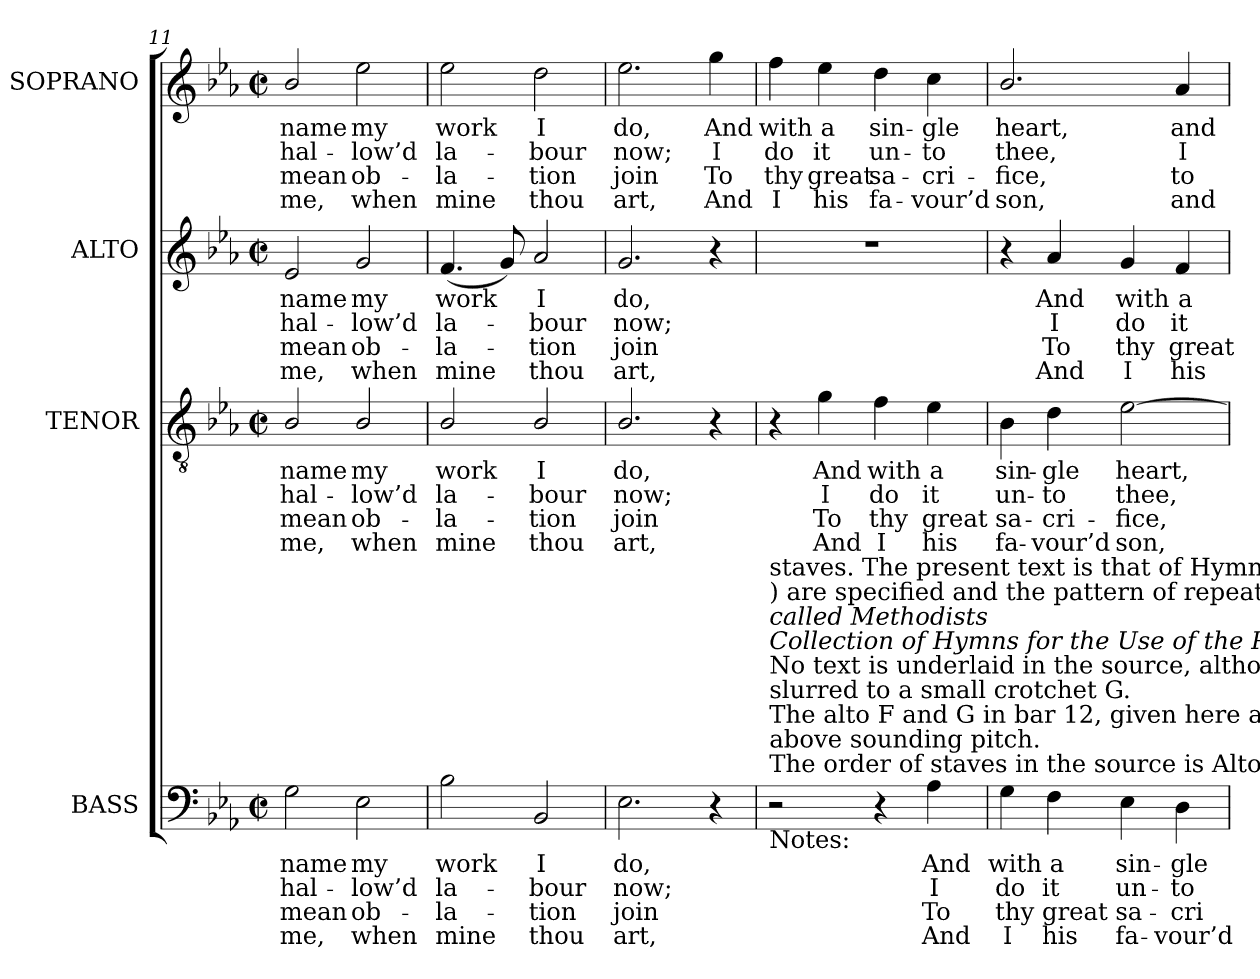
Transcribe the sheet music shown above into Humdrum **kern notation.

**kern	**text	**text	**text	**text	**kern	**text	**text	**text	**text	**kern	**text	**text	**text	**text	**kern	**text	**text	**text	**text
*part4	*part4	*part4	*part4	*part4	*part3	*part3	*part3	*part3	*part3	*part2	*part2	*part2	*part2	*part2	*part1	*part1	*part1	*part1	*part1
*staff4	*staff4	*staff4	*staff4	*staff4	*staff3	*staff3	*staff3	*staff3	*staff3	*staff2	*staff2	*staff2	*staff2	*staff2	*staff1	*staff1	*staff1	*staff1	*staff1
*I"BASS	*	*	*	*	*I"TENOR	*	*	*	*	*I"ALTO	*	*	*	*	*I"SOPRANO	*	*	*	*
*I'B.	*	*	*	*	*I'T.	*	*	*	*	*I'A.	*	*	*	*	*I'S.	*	*	*	*
*clefF4	*	*	*	*	*clefGv2	*	*	*	*	*clefG2	*	*	*	*	*clefG2	*	*	*	*
*	*	*	*	*	*ITrd7c12	*	*	*	*	*	*	*	*	*	*	*	*	*	*
*k[b-e-a-]	*	*	*	*	*k[b-e-a-]	*	*	*	*	*k[b-e-a-]	*	*	*	*	*k[b-e-a-]	*	*	*	*
*E-:	*	*	*	*	*E-:	*	*	*	*	*E-:	*	*	*	*	*E-:	*	*	*	*
*M2/2	*	*	*	*	*M2/2	*	*	*	*	*M2/2	*	*	*	*	*M2/2	*	*	*	*
*met(c|)	*	*	*	*	*met(c|)	*	*	*	*	*met(c|)	*	*	*	*	*met(c|)	*	*	*	*
=11	=11	=11	=11	=11	=11	=11	=11	=11	=11	=11	=11	=11	=11	=11	=11	=11	=11	=11	=11
!	!LO:LY:b:color=#000000	!LO:LY:b:color=#000000	!LO:LY:b:color=#000000	!LO:LY:b:color=#000000	!	!	!	!	!	!	!	!	!	!	!	!	!	!	!
!	!	!	!	!	!	!LO:LY:b:color=#000000	!LO:LY:b:color=#000000	!LO:LY:b:color=#000000	!LO:LY:b:color=#000000	!	!	!	!	!	!	!	!	!	!
!	!	!	!	!	!	!	!	!	!	!	!LO:LY:b:color=#000000	!LO:LY:b:color=#000000	!LO:LY:b:color=#000000	!LO:LY:b:color=#000000	!	!	!	!	!
!	!	!	!	!	!	!	!	!	!	!	!	!	!	!	!	!LO:LY:b:color=#000000	!LO:LY:b:color=#000000	!LO:LY:b:color=#000000	!LO:LY:b:color=#000000
2Gi\	name	hal-	mean	me,	2BB-i/	name	hal-	mean	me,	2e-i/	name	hal-	mean	me,	2b-i/	name	hal-	mean	me,
!	!LO:LY:b:color=#000000	!LO:LY:b:color=#000000	!LO:LY:b:color=#000000	!LO:LY:b:color=#000000	!	!	!	!	!	!	!	!	!	!	!	!	!	!	!
!	!	!	!	!	!	!LO:LY:b:color=#000000	!LO:LY:b:color=#000000	!LO:LY:b:color=#000000	!LO:LY:b:color=#000000	!	!	!	!	!	!	!	!	!	!
!	!	!	!	!	!	!	!	!	!	!	!LO:LY:b:color=#000000	!LO:LY:b:color=#000000	!LO:LY:b:color=#000000	!LO:LY:b:color=#000000	!	!	!	!	!
!	!	!	!	!	!	!	!	!	!	!	!	!	!	!	!	!LO:LY:b:color=#000000	!LO:LY:b:color=#000000	!LO:LY:b:color=#000000	!LO:LY:b:color=#000000
2E-i\	my	-low’d	ob-	-when	2BB-i/	my	-low’d	ob-	-when	2gi/	my	-low’d	ob-	-when	2ee-i\	my	-low’d	ob-	-when
=12	=12	=12	=12	=12	=12	=12	=12	=12	=12	=12	=12	=12	=12	=12	=12	=12	=12	=12	=12
!	!LO:LY:b:color=#000000	!LO:LY:b:color=#000000	!LO:LY:b:color=#000000	!LO:LY:b:color=#000000	!	!	!	!	!	!	!	!	!	!	!	!	!	!	!
!	!	!	!	!	!	!LO:LY:b:color=#000000	!LO:LY:b:color=#000000	!LO:LY:b:color=#000000	!LO:LY:b:color=#000000	!	!	!	!	!	!	!	!	!	!
!	!	!	!	!	!	!	!	!	!	!	!LO:LY:b:color=#000000	!LO:LY:b:color=#000000	!LO:LY:b:color=#000000	!LO:LY:b:color=#000000	!	!	!	!	!
!	!	!	!	!	!	!	!	!	!	!	!	!	!	!	!	!LO:LY:b:color=#000000	!LO:LY:b:color=#000000	!LO:LY:b:color=#000000	!LO:LY:b:color=#000000
2B-i\	work	la-	la-	-mine	2BB-i/	work	la-	la-	-mine	(4.fi/	work	la-	la-	-mine	2ee-i\	work	la-	la-	-mine
.	.	.	.	.	.	.	.	.	.	8gi/)	.	.	.	.	.	.	.	.	.
!	!LO:LY:b:color=#000000	!LO:LY:b:color=#000000	!LO:LY:b:color=#000000	!LO:LY:b:color=#000000	!	!	!	!	!	!	!	!	!	!	!	!	!	!	!
!	!	!	!	!	!	!LO:LY:b:color=#000000	!LO:LY:b:color=#000000	!LO:LY:b:color=#000000	!LO:LY:b:color=#000000	!	!	!	!	!	!	!	!	!	!
!	!	!	!	!	!	!	!	!	!	!	!LO:LY:b:color=#000000	!LO:LY:b:color=#000000	!LO:LY:b:color=#000000	!LO:LY:b:color=#000000	!	!	!	!	!
!	!	!	!	!	!	!	!	!	!	!	!	!	!	!	!	!LO:LY:b:color=#000000	!LO:LY:b:color=#000000	!LO:LY:b:color=#000000	!LO:LY:b:color=#000000
2BB-i/	I	-bour	tion	thou	2BB-i/	I	-bour	tion	thou	2a-i/	I	-bour	tion	thou	2ddi\	I	-bour	tion	thou
=13	=13	=13	=13	=13	=13	=13	=13	=13	=13	=13	=13	=13	=13	=13	=13	=13	=13	=13	=13
!	!LO:LY:b:color=#000000	!LO:LY:b:color=#000000	!LO:LY:b:color=#000000	!LO:LY:b:color=#000000	!	!	!	!	!	!	!	!	!	!	!	!	!	!	!
!	!	!	!	!	!	!LO:LY:b:color=#000000	!LO:LY:b:color=#000000	!LO:LY:b:color=#000000	!LO:LY:b:color=#000000	!	!	!	!	!	!	!	!	!	!
!	!	!	!	!	!	!	!	!	!	!	!LO:LY:b:color=#000000	!LO:LY:b:color=#000000	!LO:LY:b:color=#000000	!LO:LY:b:color=#000000	!	!	!	!	!
!	!	!	!	!	!	!	!	!	!	!	!	!	!	!	!	!LO:LY:b:color=#000000	!LO:LY:b:color=#000000	!LO:LY:b:color=#000000	!LO:LY:b:color=#000000
2.E-i\	do,	now;	join	art,	2.BB-i/	do,	now;	join	art,	2.gi/	do,	now;	join	art,	2.ee-i\	do,	now;	join	art,
!	!	!	!	!	!	!	!	!	!	!	!	!	!	!	!	!LO:LY:b:color=#000000	!LO:LY:b:color=#000000	!LO:LY:b:color=#000000	!LO:LY:b:color=#000000
4r	.	.	.	.	4r	.	.	.	.	4r	.	.	.	.	4ggi\	And	I	To	And
!!LO:PB:g=z
=14	=14	=14	=14	=14	=14	=14	=14	=14	=14	=14	=14	=14	=14	=14	=14	=14	=14	=14	=14
!LO:TX:b:t=Notes&colon;	!	!	!	!	!	!	!	!	!	!	!	!	!	!	!	!	!	!	!
!LO:TX:t=The order of staves in the source is Alto - Tenor - Soprano - Bass, with the alto part printed in the treble clef an octave	!	!	!	!	!	!	!	!	!	!	!	!	!	!	!	!	!	!	!
!LO:TX:t=above sounding pitch.	!	!	!	!	!	!	!	!	!	!	!	!	!	!	!	!	!	!	!
!LO:TX:t=The alto F and G in bar 12, given here as a dotted crotchet and quaver, are printed in the source as a full-sized minim F	!	!	!	!	!	!	!	!	!	!	!	!	!	!	!	!	!	!	!
!LO:TX:t=slurred to a small crotchet G.	!	!	!	!	!	!	!	!	!	!	!	!	!	!	!	!	!	!	!
!LO:TX:t=No text is underlaid in the source, although Hymns 91 and 321 (of the	!	!	!	!	!	!	!	!	!	!	!	!	!	!	!	!	!	!	!
!LO:TX:i:t=Collection of Hymns for the Use of the People	!	!	!	!	!	!	!	!	!	!	!	!	!	!	!	!	!	!	!
!LO:TX:i:t=called Methodists	!	!	!	!	!	!	!	!	!	!	!	!	!	!	!	!	!	!	!
!LO:TX:t=) are specified and the pattern of repeated lines is indicated by line numbers printed between the	!	!	!	!	!	!	!	!	!	!	!	!	!	!	!	!	!	!	!
!LO:TX:t=staves. The present text is that of Hymn 321&colon; Hymn 91 is ‘Long have I seemed to serve thee, Lord’.	!	!	!	!	!	!	!	!	!	!	!	!	!	!	!	!	!	!	!
!	!	!	!	!	!	!	!	!	!	!	!	!	!	!	!	!LO:LY:b:color=#000000	!LO:LY:b:color=#000000	!LO:LY:b:color=#000000	!LO:LY:b:color=#000000
2r	.	.	.	.	4r	.	.	.	.	1r	.	.	.	.	4ffi\	with	do	thy	I
!	!	!	!	!	!	!LO:LY:b:color=#000000	!LO:LY:b:color=#000000	!LO:LY:b:color=#000000	!LO:LY:b:color=#000000	!	!	!	!	!	!	!	!	!	!
!	!	!	!	!	!	!	!	!	!	!	!	!	!	!	!	!LO:LY:b:color=#000000	!LO:LY:b:color=#000000	!LO:LY:b:color=#000000	!LO:LY:b:color=#000000
.	.	.	.	.	4Gi\	And	I	To	And	.	.	.	.	.	4ee-i\	a	it	great	his
!	!	!	!	!	!	!LO:LY:b:color=#000000	!LO:LY:b:color=#000000	!LO:LY:b:color=#000000	!LO:LY:b:color=#000000	!	!	!	!	!	!	!	!	!	!
!	!	!	!	!	!	!	!	!	!	!	!	!	!	!	!	!LO:LY:b:color=#000000	!LO:LY:b:color=#000000	!LO:LY:b:color=#000000	!LO:LY:b:color=#000000
4r	.	.	.	.	4Fi\	with	do	thy	I	.	.	.	.	.	4ddi\	sin-	un-	sa-	-fa-
!	!LO:LY:b:color=#000000	!LO:LY:b:color=#000000	!LO:LY:b:color=#000000	!LO:LY:b:color=#000000	!	!	!	!	!	!	!	!	!	!	!	!	!	!	!
!	!	!	!	!	!	!LO:LY:b:color=#000000	!LO:LY:b:color=#000000	!LO:LY:b:color=#000000	!LO:LY:b:color=#000000	!	!	!	!	!	!	!	!	!	!
!	!	!	!	!	!	!	!	!	!	!	!	!	!	!	!	!LO:LY:b:color=#000000	!LO:LY:b:color=#000000	!LO:LY:b:color=#000000	!LO:LY:b:color=#000000
4A-i\	And	I	To	And	4E-i\	a	it	great	his	.	.	.	.	.	4cci\	-gle	-to	-cri-	-vour’d
=15	=15	=15	=15	=15	=15	=15	=15	=15	=15	=15	=15	=15	=15	=15	=15	=15	=15	=15	=15
!	!LO:LY:b:color=#000000	!LO:LY:b:color=#000000	!LO:LY:b:color=#000000	!LO:LY:b:color=#000000	!	!	!	!	!	!	!	!	!	!	!	!	!	!	!
!	!	!	!	!	!	!LO:LY:b:color=#000000	!LO:LY:b:color=#000000	!LO:LY:b:color=#000000	!LO:LY:b:color=#000000	!	!	!	!	!	!	!	!	!	!
!	!	!	!	!	!	!	!	!	!	!	!	!	!	!	!	!LO:LY:b:color=#000000	!LO:LY:b:color=#000000	!LO:LY:b:color=#000000	!LO:LY:b:color=#000000
4Gi\	with	do	thy	I	4BB-i\	sin-	un-	sa-	-fa-	4r	.	.	.	.	2.b-i/	heart,	thee,	fice,	son,
!	!LO:LY:b:color=#000000	!LO:LY:b:color=#000000	!LO:LY:b:color=#000000	!LO:LY:b:color=#000000	!	!	!	!	!	!	!	!	!	!	!	!	!	!	!
!	!	!	!	!	!	!LO:LY:b:color=#000000	!LO:LY:b:color=#000000	!LO:LY:b:color=#000000	!LO:LY:b:color=#000000	!	!	!	!	!	!	!	!	!	!
!	!	!	!	!	!	!	!	!	!	!	!LO:LY:b:color=#000000	!LO:LY:b:color=#000000	!LO:LY:b:color=#000000	!LO:LY:b:color=#000000	!	!	!	!	!
4Fi\	a	it	great	his	4Di\	-gle	-to	-cri-	-vour’d	4a-i/	And	I	To	And	.	.	.	.	.
!	!LO:LY:b:color=#000000	!LO:LY:b:color=#000000	!LO:LY:b:color=#000000	!LO:LY:b:color=#000000	!	!	!	!	!	!	!	!	!	!	!	!	!	!	!
!	!	!	!	!	!	!LO:LY:b:color=#000000	!LO:LY:b:color=#000000	!LO:LY:b:color=#000000	!LO:LY:b:color=#000000	!	!	!	!	!	!	!	!	!	!
!	!	!	!	!	!	!	!	!	!	!	!LO:LY:b:color=#000000	!LO:LY:b:color=#000000	!LO:LY:b:color=#000000	!LO:LY:b:color=#000000	!	!	!	!	!
4E-i\	sin-	un-	sa-	-fa-	[2E-i\	heart,	thee,	fice,	son,	4gi/	with	do	thy	I	.	.	.	.	.
!	!LO:LY:b:color=#000000	!LO:LY:b:color=#000000	!LO:LY:b:color=#000000	!LO:LY:b:color=#000000	!	!	!	!	!	!	!	!	!	!	!	!	!	!	!
!	!	!	!	!	!	!	!	!	!	!	!LO:LY:b:color=#000000	!LO:LY:b:color=#000000	!LO:LY:b:color=#000000	!LO:LY:b:color=#000000	!	!	!	!	!
!	!	!	!	!	!	!	!	!	!	!	!	!	!	!	!	!LO:LY:b:color=#000000	!LO:LY:b:color=#000000	!LO:LY:b:color=#000000	!LO:LY:b:color=#000000
4Di\	-gle	-to	-cri-	-vour’d	.	.	.	.	.	4fi/	a	it	great	his	4a-i/	and	I	to	and
=	=	=	=	=	=	=	=	=	=	=	=	=	=	=	=	=	=	=	=
*-	*-	*-	*-	*-	*-	*-	*-	*-	*-	*-	*-	*-	*-	*-	*-	*-	*-	*-	*-
